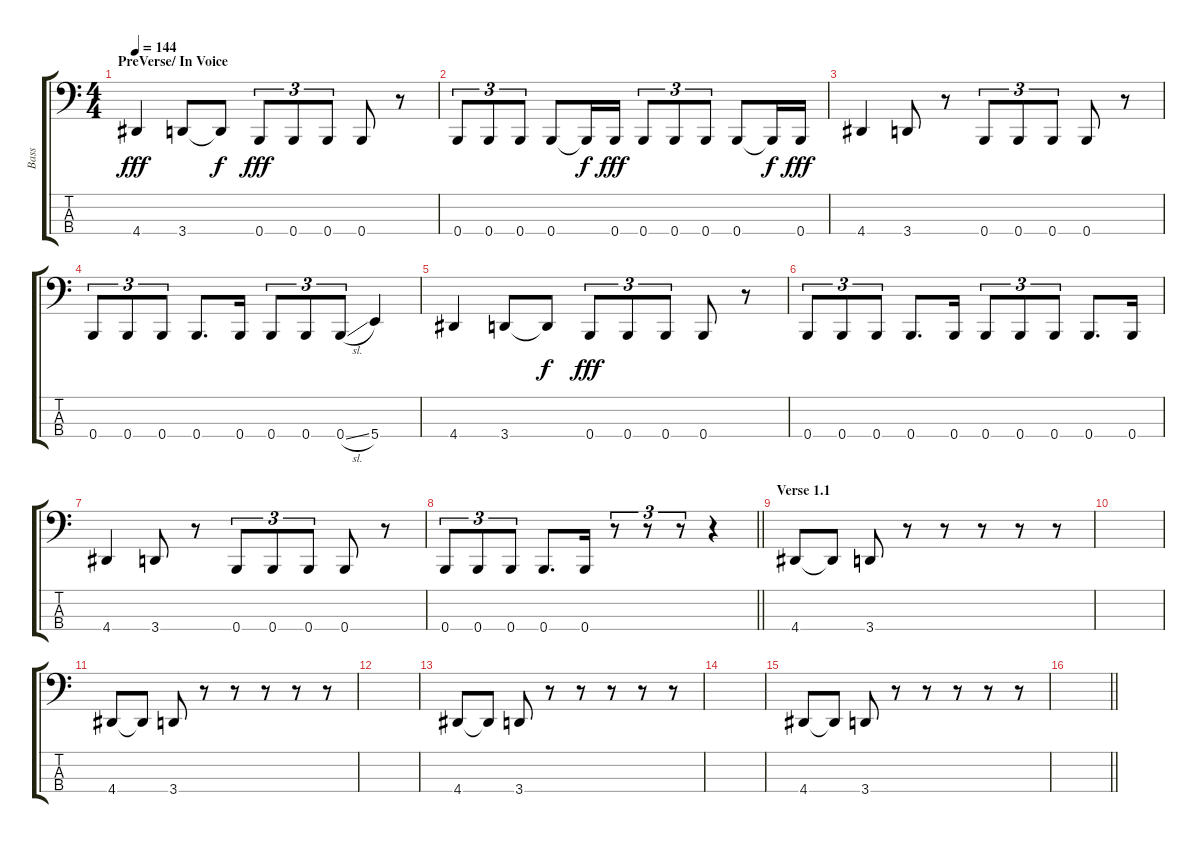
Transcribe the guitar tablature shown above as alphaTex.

\track ("Bass" "Bass") {instrument electricbassfinger}
\staff {score tabs}
\tuning (E2 B1 Gb1 B0) {hide}
\ts (4 4)
\section ("" "PreVerse/ In Voice")
\tempo 144
\clef f4
\ks c
4.4.4{dy fff} 3.4.8 3.4{t}.8{dy f} 0.4.8{tu (3 2) dy fff} 0.4.8{tu (3 2)} 0.4.8{tu (3 2)} 0.4.8 r.8 |
0.4.8{tu (3 2)} 0.4.8{tu (3 2)} 0.4.8{tu (3 2)} 0.4.8 0.4{t}.16{dy f} 0.4.16{dy fff} 0.4.8{tu (3 2)} 0.4.8{tu (3 2)} 0.4.8{tu (3 2)} 0.4.8 0.4{t}.16{dy f} 0.4.16{dy fff} |
4.4.4 3.4.8 r.8 0.4.8{tu (3 2)} 0.4.8{tu (3 2)} 0.4.8{tu (3 2)} 0.4.8 r.8 |
0.4.8{tu (3 2)} 0.4.8{tu (3 2)} 0.4.8{tu (3 2)} 0.4.8{d} 0.4.16 0.4.8{tu (3 2)} 0.4.8{tu (3 2)} 0.4{sl}.8{tu (3 2)} 5.4.4 |
4.4.4 3.4.8 3.4{t}.8{dy f} 0.4.8{tu (3 2) dy fff} 0.4.8{tu (3 2)} 0.4.8{tu (3 2)} 0.4.8 r.8 |
0.4.8{tu (3 2)} 0.4.8{tu (3 2)} 0.4.8{tu (3 2)} 0.4.8{d} 0.4.16 0.4.8{tu (3 2)} 0.4.8{tu (3 2)} 0.4.8{tu (3 2)} 0.4.8{d} 0.4.16 |
4.4.4 3.4.8 r.8 0.4.8{tu (3 2)} 0.4.8{tu (3 2)} 0.4.8{tu (3 2)} 0.4.8 r.8 |
\barLineRight lightlight
0.4.8{tu (3 2)} 0.4.8{tu (3 2)} 0.4.8{tu (3 2)} 0.4.8{d} 0.4.16 r.8{tu (3 2)} r.8{tu (3 2)} r.8{tu (3 2)} r.4 |
\section ("" "Verse 1.1")
4.4.8 4.4{t}.8 3.4.8 r.8 r.8 r.8 r.8 r.8 |
|
4.4.8 4.4{t}.8 3.4.8 r.8 r.8 r.8 r.8 r.8 |
|
4.4.8 4.4{t}.8 3.4.8 r.8 r.8 r.8 r.8 r.8 |
|
4.4.8 4.4{t}.8 3.4.8 r.8 r.8 r.8 r.8 r.8 |
\barLineRight lightlight
